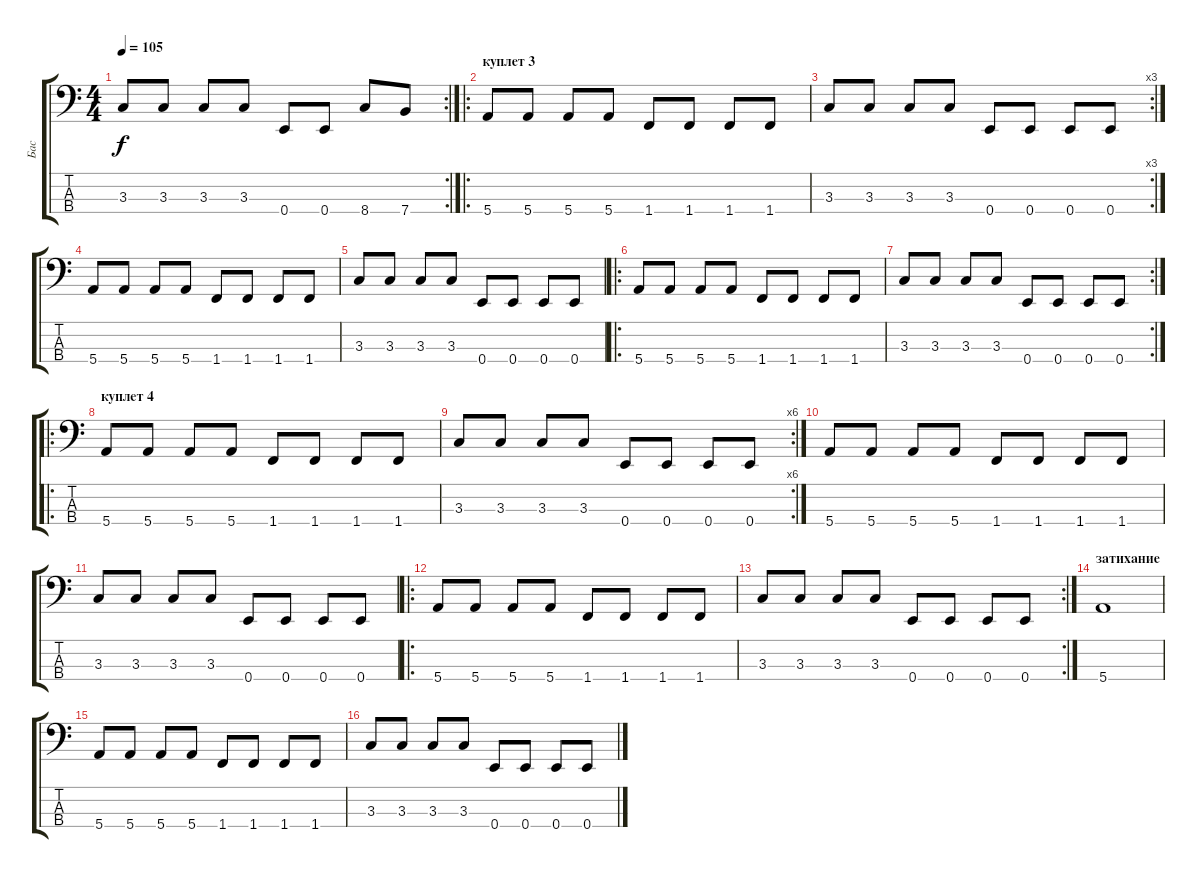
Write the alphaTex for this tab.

\track ("Бас" "Бас") {instrument electricbassfinger}
\staff {score tabs}
\tuning (G2 D2 A1 E1) {hide}
\rc 2
\ts (4 4)
\tempo 105
\clef f4
\ks c
3.3.8{dy f} 3.3.8 3.3.8 3.3.8 0.4.8 0.4.8 8.4.8 7.4.8 |
\ro
\section ("" "куплет 3")
5.4.8 5.4.8 5.4.8 5.4.8 1.4.8 1.4.8 1.4.8 1.4.8 |
\rc 3
3.3.8 3.3.8 3.3.8 3.3.8 0.4.8 0.4.8 0.4.8 0.4.8 |
5.4.8 5.4.8 5.4.8 5.4.8 1.4.8 1.4.8 1.4.8 1.4.8 |
3.3.8 3.3.8 3.3.8 3.3.8 0.4.8 0.4.8 0.4.8 0.4.8 |
\ro
\section ("" " ")
5.4.8 5.4.8 5.4.8 5.4.8 1.4.8 1.4.8 1.4.8 1.4.8 |
\rc 2
3.3.8 3.3.8 3.3.8 3.3.8 0.4.8 0.4.8 0.4.8 0.4.8 |
\ro
\section ("" "куплет 4")
5.4.8 5.4.8 5.4.8 5.4.8 1.4.8 1.4.8 1.4.8 1.4.8 |
\rc 6
3.3.8 3.3.8 3.3.8 3.3.8 0.4.8 0.4.8 0.4.8 0.4.8 |
5.4.8 5.4.8 5.4.8 5.4.8 1.4.8 1.4.8 1.4.8 1.4.8 |
3.3.8 3.3.8 3.3.8 3.3.8 0.4.8 0.4.8 0.4.8 0.4.8 |
\ro
\section ("" " ")
5.4.8 5.4.8 5.4.8 5.4.8 1.4.8 1.4.8 1.4.8 1.4.8 |
\rc 2
3.3.8 3.3.8 3.3.8 3.3.8 0.4.8 0.4.8 0.4.8 0.4.8 |
\section ("" "затихание")
5.4.1 |
5.4.8 5.4.8 5.4.8 5.4.8 1.4.8 1.4.8 1.4.8 1.4.8 |
3.3.8 3.3.8 3.3.8 3.3.8 0.4.8 0.4.8 0.4.8 0.4.8
